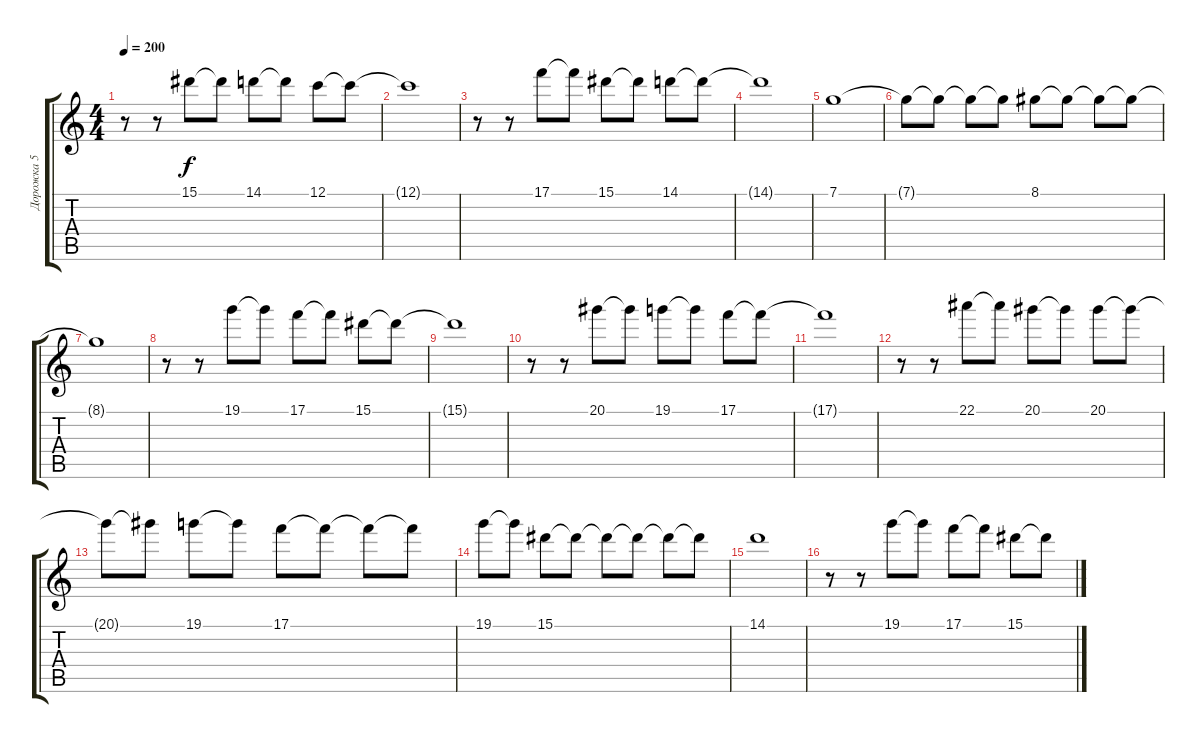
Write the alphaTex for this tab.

\track ("Дорожка 5" "Дорожка 5") {instrument overdrivenguitar}
\staff {score tabs}
\tuning (C4 G3 Eb3 Bb2 F2 C2) {hide}
\ts (4 4)
\tempo 200
\clef g2
\ks c
r.8{dy f} r.8 15.1.8 15.1{t}.8 14.1.8 14.1{t}.8 12.1.8 12.1{t}.8 |
12.1{t}.1 |
r.8 r.8 17.1.8 17.1{t}.8 15.1.8 15.1{t}.8 14.1.8 14.1{t}.8 |
14.1{t}.1 |
7.1.1 |
7.1{t}.8 7.1{t}.8 7.1{t}.8 7.1{t}.8 8.1.8 8.1{t}.8 8.1{t}.8 8.1{t}.8 |
8.1{t}.1 |
r.8 r.8 19.1.8 19.1{t}.8 17.1.8 17.1{t}.8 15.1.8 15.1{t}.8 |
15.1{t}.1 |
r.8 r.8 20.1.8 20.1{t}.8 19.1.8 19.1{t}.8 17.1.8 17.1{t}.8 |
17.1{t}.1 |
r.8 r.8 22.1.8 22.1{t}.8 20.1.8 20.1{t}.8 20.1.8 20.1{t}.8 |
20.1{t}.8 20.1{t}.8 19.1.8 19.1{t}.8 17.1.8 17.1{t}.8 17.1{t}.8 17.1{t}.8 |
19.1.8 19.1{t}.8 15.1.8 15.1{t}.8 15.1{t}.8 15.1{t}.8 15.1{t}.8 15.1{t}.8 |
14.1.1 |
r.8 r.8 19.1.8 19.1{t}.8 17.1.8 17.1{t}.8 15.1.8 15.1{t}.8
